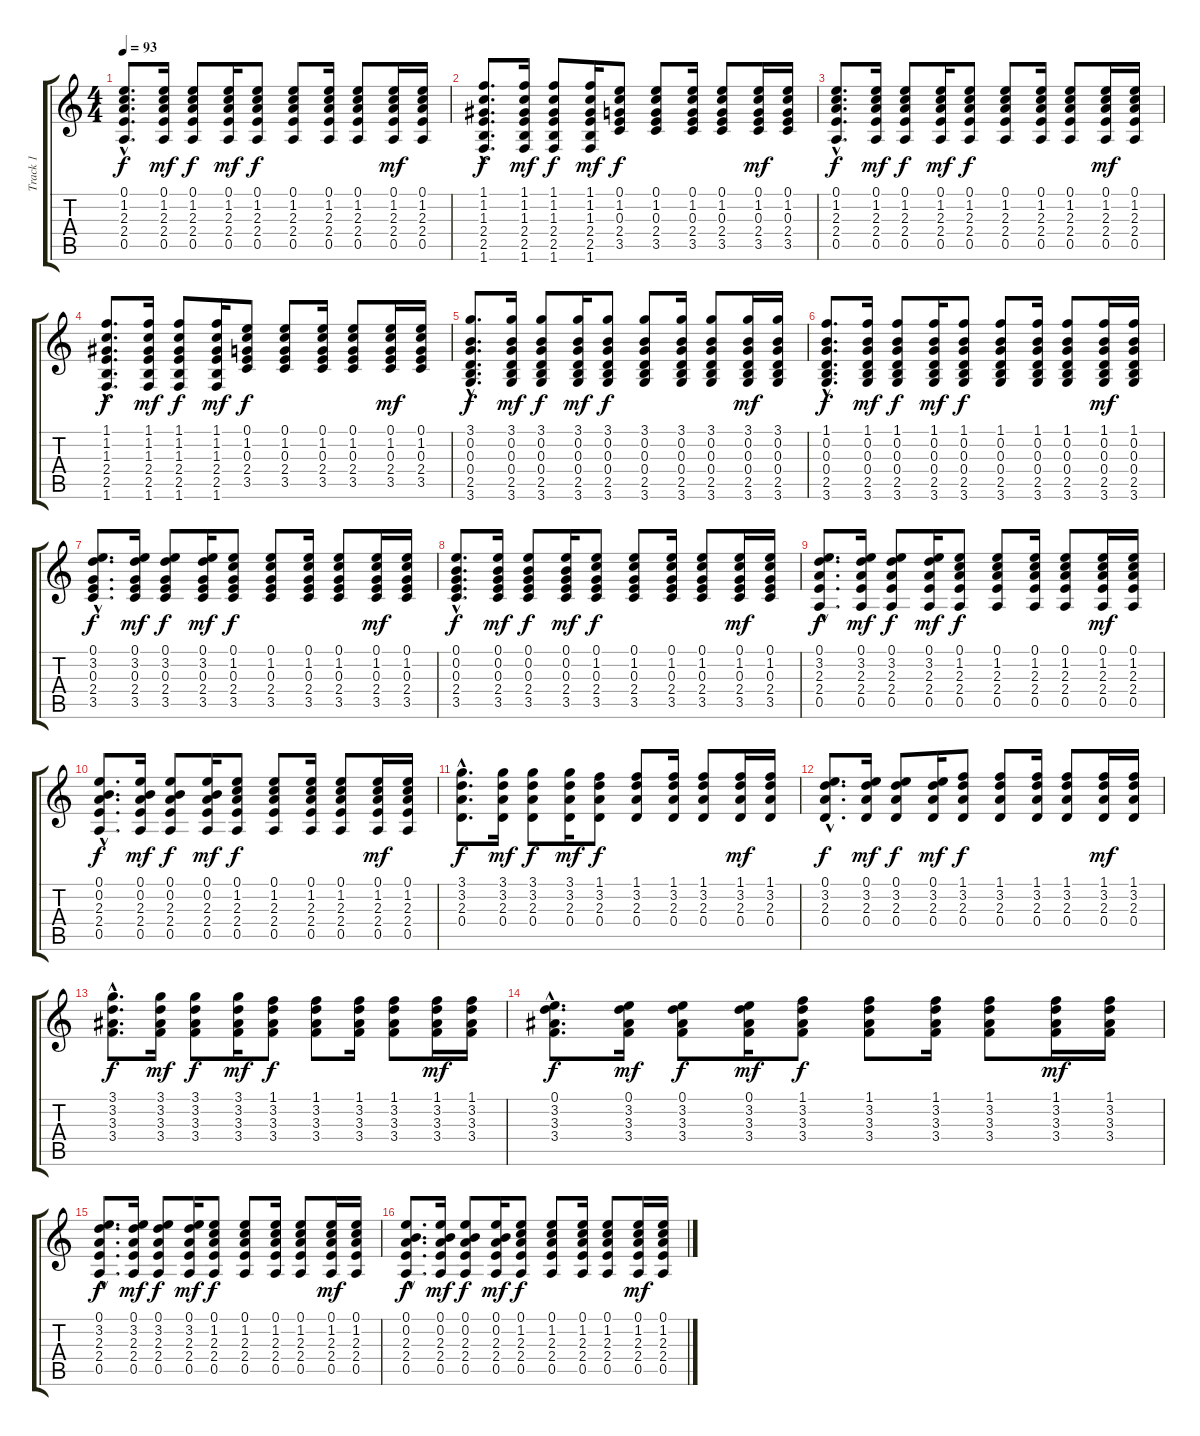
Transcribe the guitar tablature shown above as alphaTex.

\track ("Track 1" "Track 1") {instrument acousticguitarsteel}
\staff {score tabs}
\tuning (E4 B3 G3 D3 A2 E2) {hide}
\ts (4 4)
\tempo 93
\clef g2
\ks c
(0.1{hac} 1.2{hac} 2.3{hac} 2.4{hac} 0.5{hac}).8{d dy f} (0.1 1.2 2.3 2.4 0.5).16{dy mf} (0.1 1.2 2.3 2.4 0.5).8{dy f} (0.1 1.2 2.3 2.4 0.5).16{dy mf} (0.1 1.2 2.3 2.4 0.5).8{dy f} (0.1 1.2 2.3 2.4 0.5).8 (0.1 1.2 2.3 2.4 0.5).16 (0.1 1.2 2.3 2.4 0.5).8 (0.1 1.2 2.3 2.4 0.5).16{dy mf} (0.1 1.2 2.3 2.4 0.5).16 |
(1.1{hac} 1.2{hac} 1.3{hac} 2.4{hac} 2.5{hac} 1.6{hac}).8{d dy f} (1.1 1.2 1.3 2.4 2.5 1.6).16{dy mf} (1.1 1.2 1.3 2.4 2.5 1.6).8{dy f} (1.1 1.2 1.3 2.4 2.5 1.6).16{dy mf} (0.1 1.2 0.3 2.4 3.5).8{dy f} (0.1 1.2 0.3 2.4 3.5).8 (0.1 1.2 0.3 2.4 3.5).16 (0.1 1.2 0.3 2.4 3.5).8 (0.1 1.2 0.3 2.4 3.5).16{dy mf} (0.1 1.2 0.3 2.4 3.5).16 |
(0.1{hac} 1.2{hac} 2.3{hac} 2.4{hac} 0.5{hac}).8{d dy f} (0.1 1.2 2.3 2.4 0.5).16{dy mf} (0.1 1.2 2.3 2.4 0.5).8{dy f} (0.1 1.2 2.3 2.4 0.5).16{dy mf} (0.1 1.2 2.3 2.4 0.5).8{dy f} (0.1 1.2 2.3 2.4 0.5).8 (0.1 1.2 2.3 2.4 0.5).16 (0.1 1.2 2.3 2.4 0.5).8 (0.1 1.2 2.3 2.4 0.5).16{dy mf} (0.1 1.2 2.3 2.4 0.5).16 |
(1.1{hac} 1.2{hac} 1.3{hac} 2.4{hac} 2.5{hac} 1.6{hac}).8{d dy f} (1.1 1.2 1.3 2.4 2.5 1.6).16{dy mf} (1.1 1.2 1.3 2.4 2.5 1.6).8{dy f} (1.1 1.2 1.3 2.4 2.5 1.6).16{dy mf} (0.1 1.2 0.3 2.4 3.5).8{dy f} (0.1 1.2 0.3 2.4 3.5).8 (0.1 1.2 0.3 2.4 3.5).16 (0.1 1.2 0.3 2.4 3.5).8 (0.1 1.2 0.3 2.4 3.5).16{dy mf} (0.1 1.2 0.3 2.4 3.5).16 |
(3.1{hac} 0.2{hac} 0.3{hac} 0.4{hac} 2.5{hac} 3.6{hac}).8{d dy f} (3.1 0.2 0.3 0.4 2.5 3.6).16{dy mf} (3.1 0.2 0.3 0.4 2.5 3.6).8{dy f} (3.1 0.2 0.3 0.4 2.5 3.6).16{dy mf} (3.1 0.2 0.3 0.4 2.5 3.6).8{dy f} (3.1 0.2 0.3 0.4 2.5 3.6).8 (3.1 0.2 0.3 0.4 2.5 3.6).16 (3.1 0.2 0.3 0.4 2.5 3.6).8 (3.1 0.2 0.3 0.4 2.5 3.6).16{dy mf} (3.1 0.2 0.3 0.4 2.5 3.6).16 |
(1.1{hac} 0.2{hac} 0.3{hac} 0.4{hac} 2.5{hac} 3.6{hac}).8{d dy f} (1.1 0.2 0.3 0.4 2.5 3.6).16{dy mf} (1.1 0.2 0.3 0.4 2.5 3.6).8{dy f} (1.1 0.2 0.3 0.4 2.5 3.6).16{dy mf} (1.1 0.2 0.3 0.4 2.5 3.6).8{dy f} (1.1 0.2 0.3 0.4 2.5 3.6).8 (1.1 0.2 0.3 0.4 2.5 3.6).16 (1.1 0.2 0.3 0.4 2.5 3.6).8 (1.1 0.2 0.3 0.4 2.5 3.6).16{dy mf} (1.1 0.2 0.3 0.4 2.5 3.6).16 |
(0.1{hac} 3.2{hac} 0.3{hac} 2.4{hac} 3.5{hac}).8{d dy f} (0.1 3.2 0.3 2.4 3.5).16{dy mf} (0.1 3.2 0.3 2.4 3.5).8{dy f} (0.1 3.2 0.3 2.4 3.5).16{dy mf} (0.1 1.2 0.3 2.4 3.5).8{dy f} (0.1 1.2 0.3 2.4 3.5).8 (0.1 1.2 0.3 2.4 3.5).16 (0.1 1.2 0.3 2.4 3.5).8 (0.1 1.2 0.3 2.4 3.5).16{dy mf} (0.1 1.2 0.3 2.4 3.5).16 |
(0.1{hac} 0.2{hac} 0.3{hac} 2.4{hac} 3.5{hac}).8{d dy f} (0.1 0.2 0.3 2.4 3.5).16{dy mf} (0.1 0.2 0.3 2.4 3.5).8{dy f} (0.1 0.2 0.3 2.4 3.5).16{dy mf} (0.1 1.2 0.3 2.4 3.5).8{dy f} (0.1 1.2 0.3 2.4 3.5).8 (0.1 1.2 0.3 2.4 3.5).16 (0.1 1.2 0.3 2.4 3.5).8 (0.1 1.2 0.3 2.4 3.5).16{dy mf} (0.1 1.2 0.3 2.4 3.5).16 |
(0.1{hac} 3.2{hac} 2.3{hac} 2.4{hac} 0.5{hac}).8{d dy f} (0.1 3.2 2.3 2.4 0.5).16{dy mf} (0.1 3.2 2.3 2.4 0.5).8{dy f} (0.1 3.2 2.3 2.4 0.5).16{dy mf} (0.1 1.2 2.3 2.4 0.5).8{dy f} (0.1 1.2 2.3 2.4 0.5).8 (0.1 1.2 2.3 2.4 0.5).16 (0.1 1.2 2.3 2.4 0.5).8 (0.1 1.2 2.3 2.4 0.5).16{dy mf} (0.1 1.2 2.3 2.4 0.5).16 |
(0.1{hac} 0.2{hac} 2.3{hac} 2.4{hac} 0.5{hac}).8{d dy f} (0.1 0.2 2.3 2.4 0.5).16{dy mf} (0.1 0.2 2.3 2.4 0.5).8{dy f} (0.1 0.2 2.3 2.4 0.5).16{dy mf} (0.1 1.2 2.3 2.4 0.5).8{dy f} (0.1 1.2 2.3 2.4 0.5).8 (0.1 1.2 2.3 2.4 0.5).16 (0.1 1.2 2.3 2.4 0.5).8 (0.1 1.2 2.3 2.4 0.5).16{dy mf} (0.1 1.2 2.3 2.4 0.5).16 |
(3.1{hac} 3.2{hac} 2.3{hac} 0.4{hac}).8{d dy f} (3.1 3.2 2.3 0.4).16{dy mf} (3.1 3.2 2.3 0.4).8{dy f} (3.1 3.2 2.3 0.4).16{dy mf} (1.1 3.2 2.3 0.4).8{dy f} (1.1 3.2 2.3 0.4).8 (1.1 3.2 2.3 0.4).16 (1.1 3.2 2.3 0.4).8 (1.1 3.2 2.3 0.4).16{dy mf} (1.1 3.2 2.3 0.4).16 |
(0.1{hac} 3.2{hac} 2.3{hac} 0.4{hac}).8{d dy f} (0.1 3.2 2.3 0.4).16{dy mf} (0.1 3.2 2.3 0.4).8{dy f} (0.1 3.2 2.3 0.4).16{dy mf} (1.1 3.2 2.3 0.4).8{dy f} (1.1 3.2 2.3 0.4).8 (1.1 3.2 2.3 0.4).16 (1.1 3.2 2.3 0.4).8 (1.1 3.2 2.3 0.4).16{dy mf} (1.1 3.2 2.3 0.4).16 |
(3.1{hac} 3.2{hac} 3.3{hac} 3.4{hac}).8{d dy f} (3.1 3.2 3.3 3.4).16{dy mf} (3.1 3.2 3.3 3.4).8{dy f} (3.1 3.2 3.3 3.4).16{dy mf} (1.1 3.2 3.3 3.4).8{dy f} (1.1 3.2 3.3 3.4).8 (1.1 3.2 3.3 3.4).16 (1.1 3.2 3.3 3.4).8 (1.1 3.2 3.3 3.4).16{dy mf} (1.1 3.2 3.3 3.4).16 |
(0.1{hac} 3.2{hac} 3.3{hac} 3.4{hac}).8{d dy f} (0.1 3.2 3.3 3.4).16{dy mf} (0.1 3.2 3.3 3.4).8{dy f} (0.1 3.2 3.3 3.4).16{dy mf} (1.1 3.2 3.3 3.4).8{dy f} (1.1 3.2 3.3 3.4).8 (1.1 3.2 3.3 3.4).16 (1.1 3.2 3.3 3.4).8 (1.1 3.2 3.3 3.4).16{dy mf} (1.1 3.2 3.3 3.4).16 |
(0.1{hac} 3.2{hac} 2.3{hac} 2.4{hac} 0.5{hac}).8{d dy f} (0.1 3.2 2.3 2.4 0.5).16{dy mf} (0.1 3.2 2.3 2.4 0.5).8{dy f} (0.1 3.2 2.3 2.4 0.5).16{dy mf} (0.1 1.2 2.3 2.4 0.5).8{dy f} (0.1 1.2 2.3 2.4 0.5).8 (0.1 1.2 2.3 2.4 0.5).16 (0.1 1.2 2.3 2.4 0.5).8 (0.1 1.2 2.3 2.4 0.5).16{dy mf} (0.1 1.2 2.3 2.4 0.5).16 |
(0.1{hac} 0.2{hac} 2.3{hac} 2.4{hac} 0.5{hac}).8{d dy f} (0.1 0.2 2.3 2.4 0.5).16{dy mf} (0.1 0.2 2.3 2.4 0.5).8{dy f} (0.1 0.2 2.3 2.4 0.5).16{dy mf} (0.1 1.2 2.3 2.4 0.5).8{dy f} (0.1 1.2 2.3 2.4 0.5).8 (0.1 1.2 2.3 2.4 0.5).16 (0.1 1.2 2.3 2.4 0.5).8 (0.1 1.2 2.3 2.4 0.5).16{dy mf} (0.1 1.2 2.3 2.4 0.5).16
